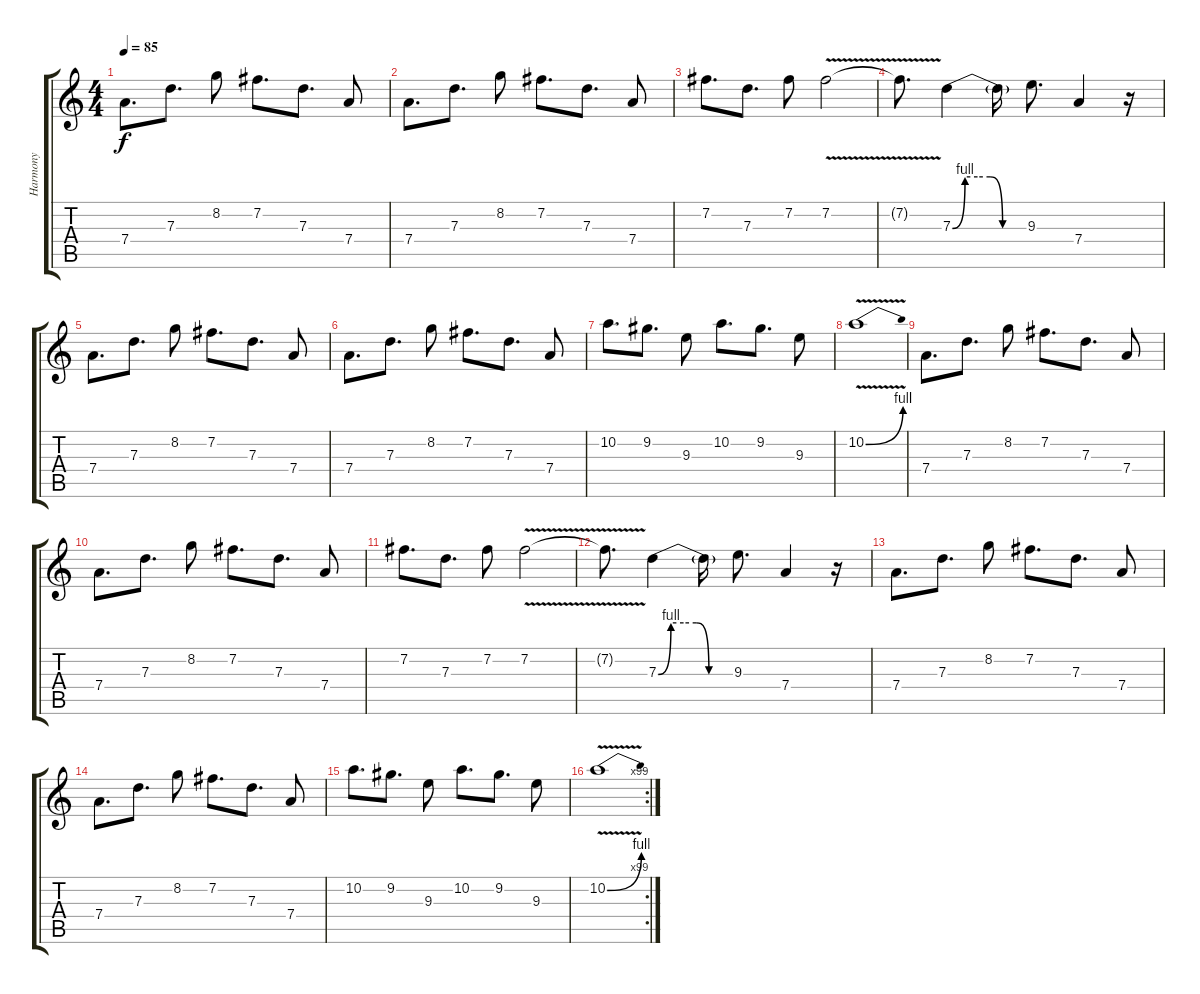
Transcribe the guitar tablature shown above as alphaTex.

\track ("Harmony" "Harmony") {instrument overdrivenguitar}
\staff {score tabs}
\tuning (E4 B3 G3 D3 A2 E2) {hide}
\ts (4 4)
\tempo 85
\clef g2
\ks c
7.4.8{d dy f volume 7} 7.3.8{d} 8.2.8 7.2.8{d} 7.3.8{d} 7.4.8 |
7.4.8{d volume 7} 7.3.8{d} 8.2.8 7.2.8{d} 7.3.8{d} 7.4.8 |
7.2.8{d volume 7} 7.3.8{d} 7.2.8 7.2{v}.2 |
7.2{t}.8{d volume 7} 7.3{be (custom 0 0 10 4 20 4 30 4 40 0 60 0)}.4 7.3{t}.16 9.3.8{d} 7.4.4 r.16 |
7.4.8{d volume 7} 7.3.8{d} 8.2.8 7.2.8{d} 7.3.8{d} 7.4.8 |
7.4.8{d volume 7} 7.3.8{d} 8.2.8 7.2.8{d} 7.3.8{d} 7.4.8 |
10.2.8{d volume 7} 9.2.8{d} 9.3.8 10.2.8{d} 9.2.8{d} 9.3.8 |
10.2{be (bend 0 0 60 4) v}.1{volume 7} |
7.4.8{d volume 10} 7.3.8{d} 8.2.8 7.2.8{d} 7.3.8{d} 7.4.8 |
7.4.8{d} 7.3.8{d} 8.2.8 7.2.8{d} 7.3.8{d} 7.4.8 |
7.2.8{d} 7.3.8{d} 7.2.8 7.2{v}.2 |
7.2{t}.8{d} 7.3{be (custom 0 0 10 4 20 4 30 4 40 0 60 0)}.4 7.3{t}.16 9.3.8{d} 7.4.4 r.16 |
7.4.8{d} 7.3.8{d} 8.2.8 7.2.8{d} 7.3.8{d} 7.4.8 |
7.4.8{d} 7.3.8{d} 8.2.8 7.2.8{d} 7.3.8{d} 7.4.8 |
10.2.8{d} 9.2.8{d} 9.3.8 10.2.8{d} 9.2.8{d} 9.3.8 |
\rc 99
10.2{be (bend 0 0 60 4) v}.1
